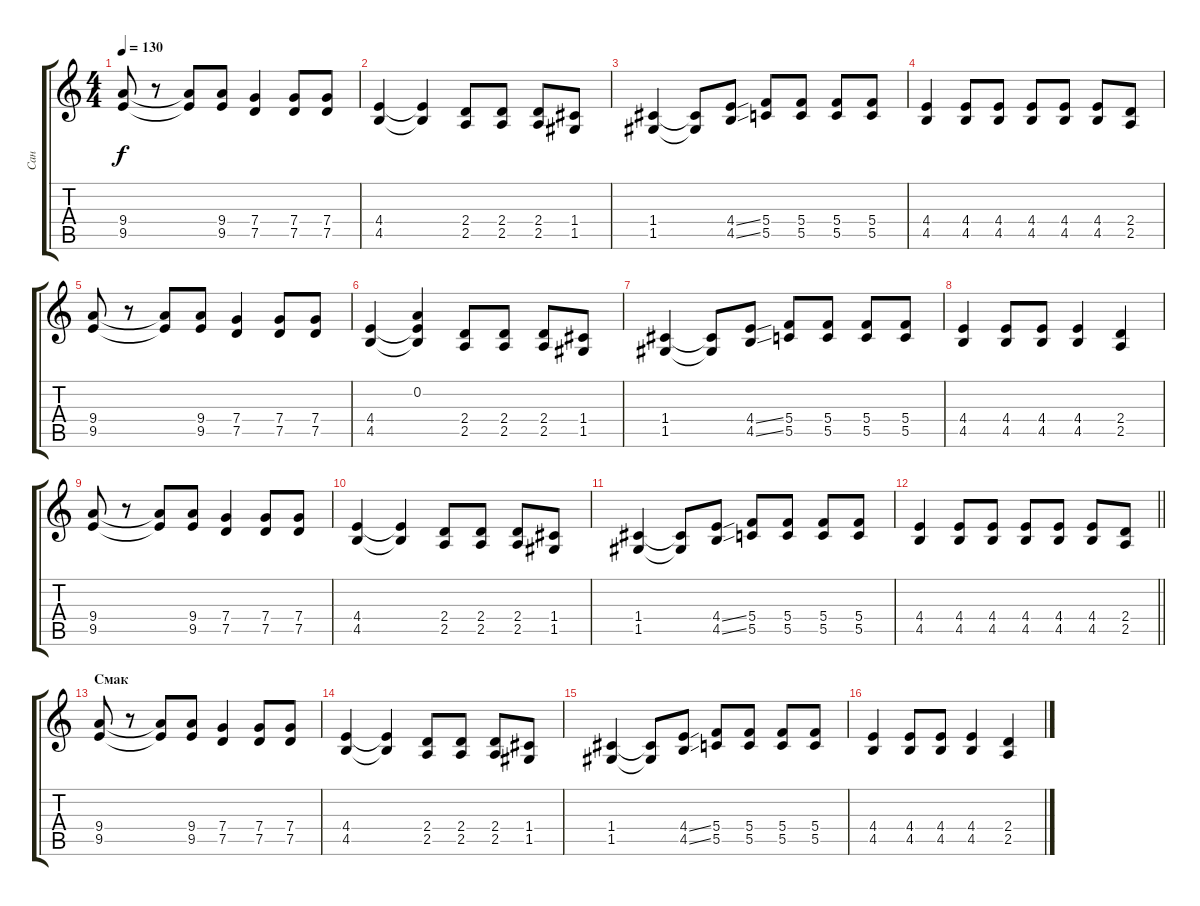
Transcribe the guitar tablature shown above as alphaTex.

\track ("Сан" "Сан") {instrument distortionguitar}
\staff {score tabs}
\tuning (D4 A3 F3 C3 G2 C2) {hide}
\ts (4 4)
\tempo 130
\clef g2
\ks c
(9.4 9.5).8{dy f} r.8 (9.4{t} 9.5{t}).8 (9.4 9.5).8 (7.4 7.5).4 (7.4 7.5).8 (7.4 7.5).8 |
(4.4 4.5).4 (4.4{t} 4.5{t}).4 (2.4 2.5).8 (2.4 2.5).8 (2.4 2.5).8 (1.4 1.5).8 |
(1.4 1.5).4 (1.4{t} 1.5{t}).8 (4.4{ss} 4.5{ss}).8 (5.4 5.5).8 (5.4 5.5).8 (5.4 5.5).8 (5.4 5.5).8 |
(4.4 4.5).4 (4.4 4.5).8 (4.4 4.5).8 (4.4 4.5).8 (4.4 4.5).8 (4.4 4.5).8 (2.4 2.5).8 |
(9.4 9.5).8 r.8 (9.4{t} 9.5{t}).8 (9.4 9.5).8 (7.4 7.5).4 (7.4 7.5).8 (7.4 7.5).8 |
(4.4 4.5).4 (0.2 4.4{t} 4.5{t}).4 (2.4 2.5).8 (2.4 2.5).8 (2.4 2.5).8 (1.4 1.5).8 |
(1.4 1.5).4 (1.4{t} 1.5{t}).8 (4.4{ss} 4.5{ss}).8 (5.4 5.5).8 (5.4 5.5).8 (5.4 5.5).8 (5.4 5.5).8 |
(4.4 4.5).4 (4.4 4.5).8 (4.4 4.5).8 (4.4 4.5).4 (2.4 2.5).4 |
(9.4 9.5).8 r.8 (9.4{t} 9.5{t}).8 (9.4 9.5).8 (7.4 7.5).4 (7.4 7.5).8 (7.4 7.5).8 |
(4.4 4.5).4 (4.4{t} 4.5{t}).4 (2.4 2.5).8 (2.4 2.5).8 (2.4 2.5).8 (1.4 1.5).8 |
(1.4 1.5).4 (1.4{t} 1.5{t}).8 (4.4{ss} 4.5{ss}).8 (5.4 5.5).8 (5.4 5.5).8 (5.4 5.5).8 (5.4 5.5).8 |
\barLineRight lightlight
(4.4 4.5).4 (4.4 4.5).8 (4.4 4.5).8 (4.4 4.5).8 (4.4 4.5).8 (4.4 4.5).8 (2.4 2.5).8 |
\section ("" "Смак")
(9.4 9.5).8 r.8 (9.4{t} 9.5{t}).8 (9.4 9.5).8 (7.4 7.5).4 (7.4 7.5).8 (7.4 7.5).8 |
(4.4 4.5).4 (4.4{t} 4.5{t}).4 (2.4 2.5).8 (2.4 2.5).8 (2.4 2.5).8 (1.4 1.5).8 |
(1.4 1.5).4 (1.4{t} 1.5{t}).8 (4.4{ss} 4.5{ss}).8 (5.4 5.5).8 (5.4 5.5).8 (5.4 5.5).8 (5.4 5.5).8 |
(4.4 4.5).4 (4.4 4.5).8 (4.4 4.5).8 (4.4 4.5).4 (2.4 2.5).4
